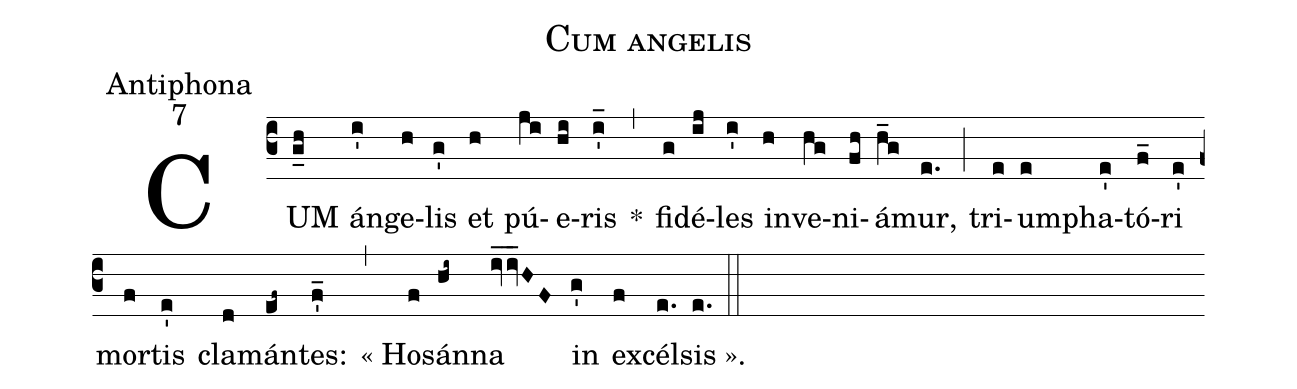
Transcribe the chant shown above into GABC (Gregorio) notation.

name:Cum angelis;
office-part:Antiphona;
mode:7;
%%
(c3) CUM(g_h) án(i')ge(h)lis(g') et(h) pú(ji)e(hi)ris(i'_) *(,) fi(g)dé(ij)les(i') in(h)ve(hg)ni(fh)á(h_g)mur,(e.) (;) tri(e)um(e)pha(e')tó(f_)ri(e') mor(f)tis(e') cla(d)mán(ef~)tes:(f'_) (,) « Ho(f)sán(hi~)na(iv_/iv_HF) in(g') ex(f)cél(e.)sis ».(e.) (::)
